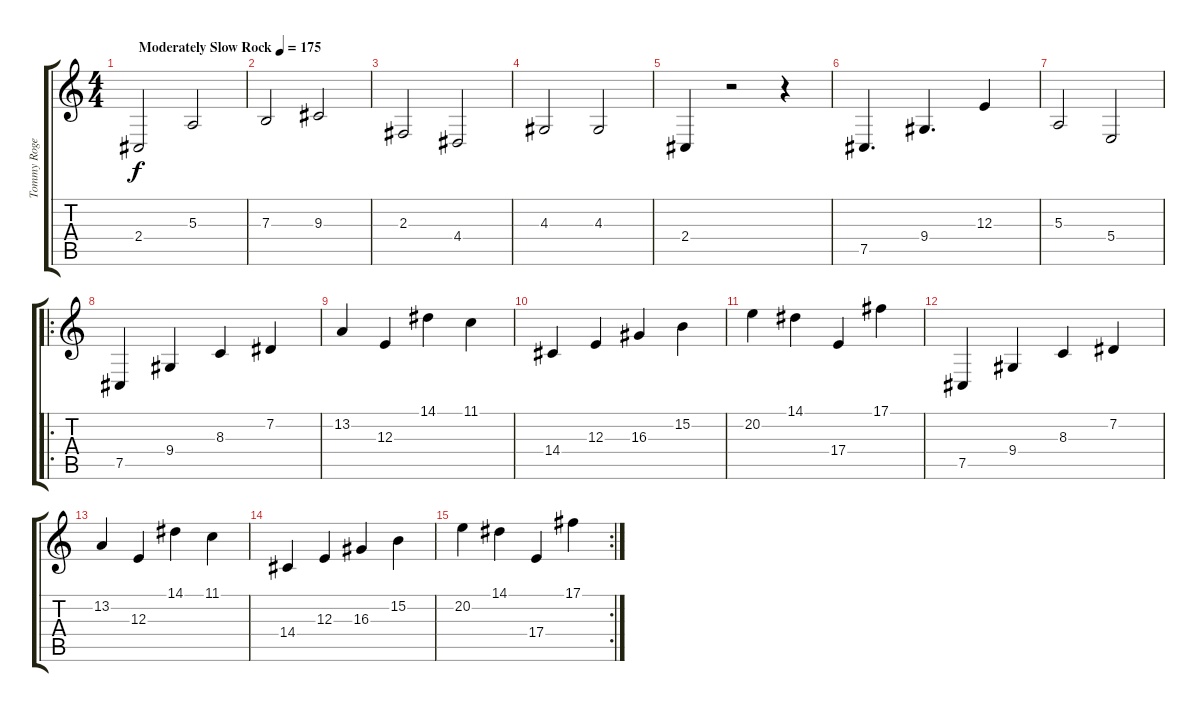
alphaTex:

\track ("Tommy Rogers" "Tommy Roge") {instrument lead2sawtooth}
\staff {score tabs}
\tuning (Db4 Ab3 E3 B2 Gb2 Db2) {hide}
\ts (4 4)
\tempo (175 "Moderately Slow Rock")
\clef g2
\ks c
2.4.2{dy f instrument lead2sawtooth} 5.3.2 |
7.3.2 9.3.2 |
2.3.2 4.4.2 |
4.3.2 4.3.2 |
2.4.4 r.2 r.4 |
7.5.4{d} 9.4.4{d} 12.3.4 |
5.3.2 5.4.2 |
\ro
7.5.4 9.4.4 8.3.4 7.2.4 |
13.2.4 12.3.4 14.1.4 11.1.4 |
14.4.4 12.3.4 16.3.4 15.2.4 |
20.2.4 14.1.4 17.4.4 17.1.4 |
7.5.4 9.4.4 8.3.4 7.2.4 |
13.2.4 12.3.4 14.1.4 11.1.4 |
14.4.4 12.3.4 16.3.4 15.2.4 |
\rc 2
20.2.4 14.1.4 17.4.4 17.1.4
